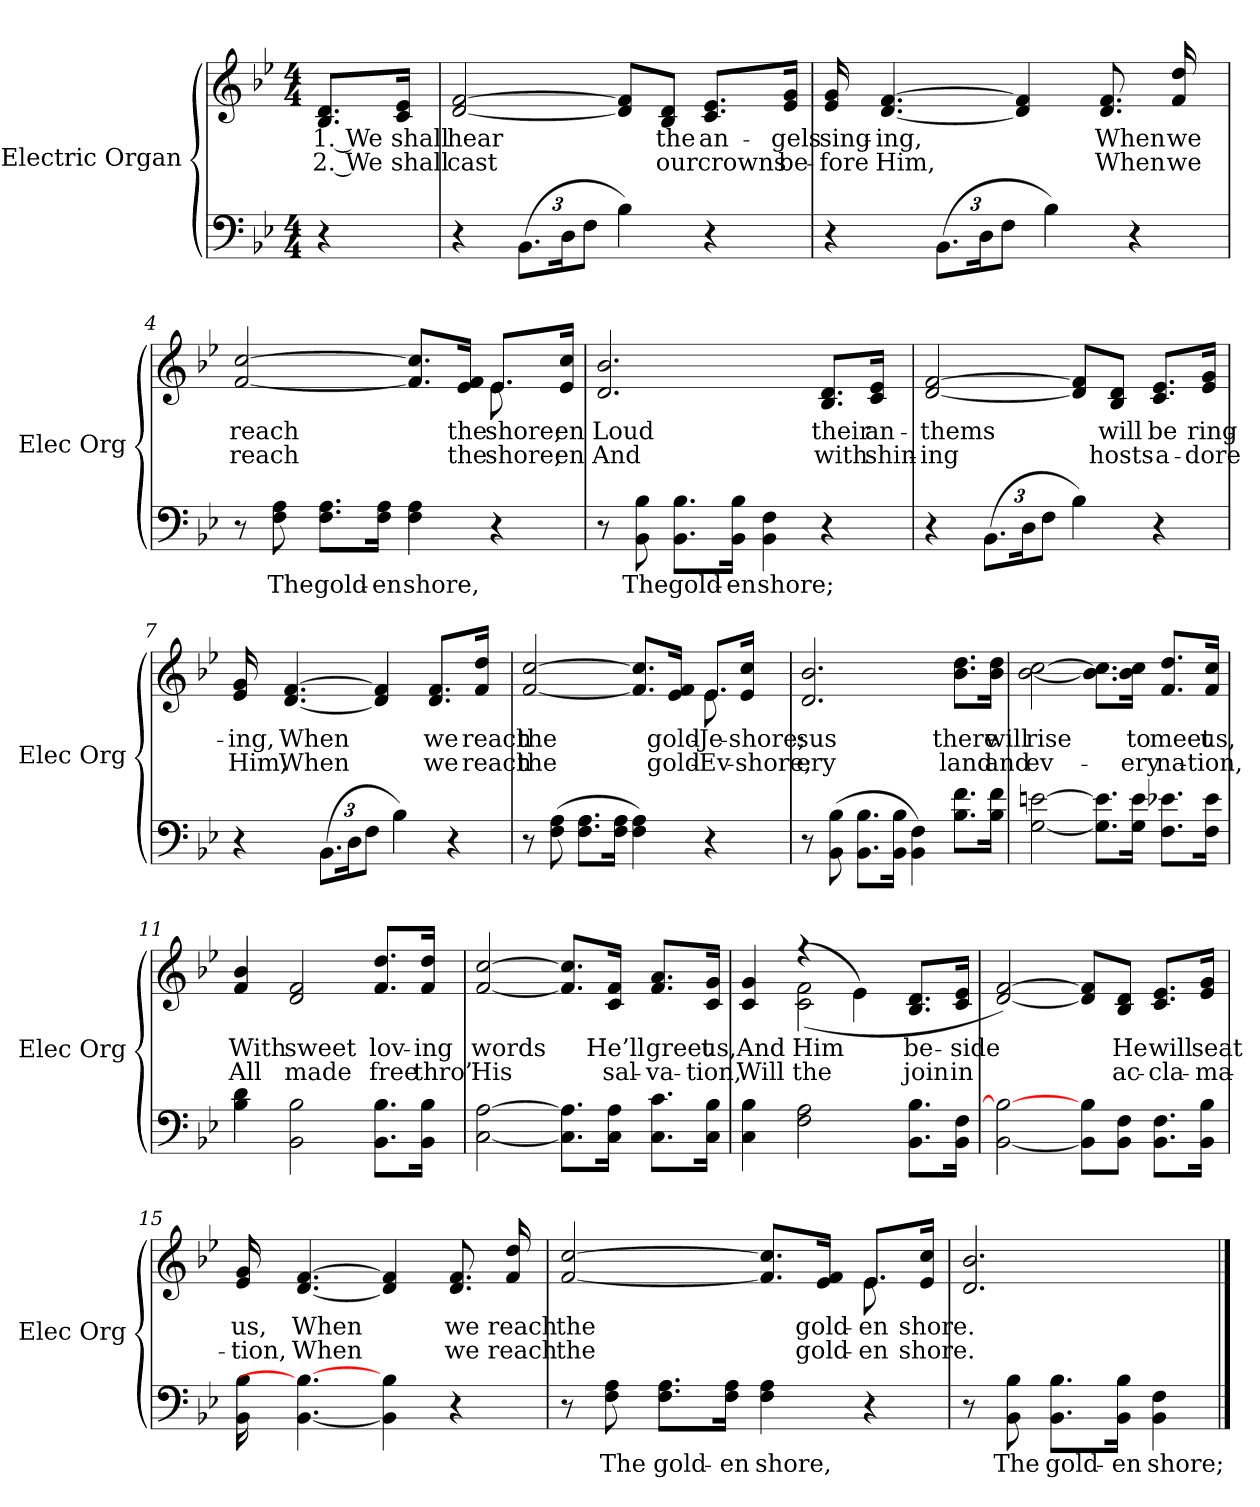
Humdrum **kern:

**kern	**text	**kern	**text	**text
*part2	*part2	*part1	*part1	*part1
*staff2	*staff2	*staff1	*staff1	*staff1
*I"Electric Organ	*	*I"Electric Organ	*	*
*I'Elec Org	*	*I'Elec Org	*	*
*clefF4	*	*clefG2	*	*
*k[b-e-]	*	*k[b-e-]	*	*
*B-:	*	*B-:	*	*
*M4/4	*	*M4/4	*	*
=1	=1	=1	=1	=1
4r	.	8.B-/ 8.d/L	1. We	2. We
.	.	16c/ 16e-/Jk	shall	shall
=2	=2	=2	=2	=2
4r	.	[2d [2f	hear	cast
(12.BB-\L	.	.	.	.
24D\K	.	.	.	.
12F\J	.	.	.	.
4B-)	.	8d]/ 8f]/L	.	.
.	.	8B-/ 8d/J	the	our
4r	.	8.c/ 8.e-/L	an-	crowns
.	.	16e-/ 16g/Jk	-gels	be-
=3	=3	=3	=3	=3
4r	.	16e- 16g	sing-	-fore
.	.	[4.d [4.f	-ing,	Him,
(12.BB-\L	.	.	.	.
24D\K	.	.	.	.
12F\J	.	.	.	.
.	.	4d] 4f]	.	.
4B-)	.	.	.	.
.	.	8.d 8.f	When	When
4r	.	.	.	.
.	.	16f 16dd	we	we
.	.	16ryy	.	.
=4	=4	=4	=4	=4
*	*	*^	*	*
8r	.	[2f [2cc	2.ryy	reach	reach
8F 8A	The	.	.	.	.
8.F\ 8.A\L	gold-	.	.	.	.
16F\ 16A\Jk	-en	.	.	.	.
4F 4A	shore,	8.f]/ 8.cc]/L	.	.	.
.	.	16e-/ 16f/Jk	.	the	the
4r	.	8.e-/L	8.e-	shore;	shore;
.	.	16e-/ 16cc/Jk	16ryy	-en	-en
*	*	*v	*v	*	*
=5	=5	=5	=5	=5
8r	.	2.d 2.b-	Loud	And
8BB- 8B-	The	.	.	.
8.BB-\ 8.B-\L	gold-	.	.	.
16BB-\ 16B-\Jk	-en	.	.	.
4BB- 4F	shore;	.	.	.
4r	.	8.B-/ 8.d/L	their	with
.	.	16c/ 16e-/Jk	an-	shin-
=6	=6	=6	=6	=6
4r	.	[2d [2f	-thems	-ing
(12.BB-\L	.	.	.	.
24D\K	.	.	.	.
12F\J	.	.	.	.
4B-)	.	8d]/ 8f]/L	.	.
.	.	8B-/ 8d/J	will	hosts
4r	.	8.c/ 8.e-/L	be	a-
.	.	16e-/ 16g/Jk	ring-	-dore
=7	=7	=7	=7	=7
4r	.	16e- 16g	-ing,	Him,
.	.	[4.d [4.f	When	When
(12.BB-\L	.	.	.	.
24D\K	.	.	.	.
12F\J	.	.	.	.
.	.	4d] 4f]	.	.
4B-)	.	.	.	.
.	.	8.d/ 8.f/L	we	we
4r	.	.	.	.
.	.	16f/ 16dd/Jk	reach	reach
.	.	16ryy	.	.
=8	=8	=8	=8	=8
*	*	*^	*	*
8r	.	[2f [2cc	2.ryy	the	the
(8F\ 8A\	.	.	.	.	.
8.F\ 8.A\L	.	.	.	.	.
16F\ 16A\Jk	.	.	.	.	.
4F 4A)	.	8.f]/ 8.cc]/L	.	.	.
.	.	16e-/ 16f/Jk	.	gold-	gold-
4r	.	8.e-/L	8.e-	Je-	Ev-
.	.	16e-/ 16cc/Jk	16ryy	shore;	shore;
*	*	*v	*v	*	*
=9	=9	=9	=9	=9
8r	.	2.d 2.b-	-sus	-ery
(8BB-\ 8B-\	.	.	.	.
8.BB-\ 8.B-\L	.	.	.	.
16BB-\ 16B-\Jk	.	.	.	.
4BB- 4F)	.	.	.	.
8.B-\ 8.f\L	.	8.b-\ 8.dd\L	there	land
16B-\ 16f\Jk	.	16b-\ 16dd\Jk	will	and
=10	=10	=10	=10	=10
[2G [2en	.	[2b- [2cc	rise	ev-
8.G]\ 8.e]\L	.	8.b-]\ 8.cc]\L	.	.
16G\ 16e\Jk	.	16b-\ 16cc\Jk	to	-ery
8.F\ 8.e-X\L	.	8.f/ 8.dd/L	meet	na-
16F\ 16e-\Jk	.	16f/ 16cc/Jk	us,	-tion,
=11	=11	=11	=11	=11
4B- 4d	.	4f 4b-	With	All
2BB- 2B-	.	2d 2f	sweet	made
8.BB-\ 8.B-\L	.	8.f/ 8.dd/L	lov-	free
16BB-\ 16B-\Jk	.	16f/ 16dd/Jk	-ing	thro’
=12	=12	=12	=12	=12
[2C [2A	.	[2f [2cc	words	His
8.C]\ 8.A]\L	.	8.f]/ 8.cc]/L	.	.
16C\ 16A\Jk	.	16c/ 16f/Jk	He’ll	sal-
8.C\ 8.c\L	.	8.f/ 8.a/L	greet	-va-
16C\ 16B-\Jk	.	16c/ 16g/Jk	us,	-tion,
=13	=13	=13	=13	=13
*	*	*^	*	*
4C 4B-	.	4c 4g	4ryy	And	Will
2F 2A	.	(4r	(2c 2f	Him	the
.	.	4e-\)	.	.	.
8.BB-\ 8.B-\L	.	8.B-/ 8.d/L	4ryy	be-	join
16BB-\ 16F\Jk	.	16c/ 16e-/Jk	.	-side	in
*	*	*v	*v	*	*
=14	=14	=14	=14	=14
[2BB- 2B-_	.	[2d [2f)	.	.
8BB-]\ 8B-\L	.	8d]/ 8f]/L	.	.
8BB-\ 8F\J	.	8B-/ 8d/J	He	ac-
8.BB-\ 8.F\L	.	8.c/ 8.e-/L	will	-cla-
16BB-\ 16B-\Jk	.	16e-/ 16g/Jk	seat	-ma-
=15	=15	=15	=15	=15
16BB- 16B-	.	16e- 16g	us,	-tion,
[4.BB- 4.B-_	.	[4.d [4.f	When	When
4BB-] 4B-	.	4d] 4f]	.	.
4r	.	8.d 8.f	we	we
.	.	16f 16dd	reach	reach
=16	=16	=16	=16	=16
*	*	*^	*	*
8r	.	[2f [2cc	2.ryy	the	the
8F 8A	The	.	.	.	.
8.F\ 8.A\L	gold-	.	.	.	.
16F\ 16A\Jk	-en	.	.	.	.
4F 4A	shore,	8.f]/ 8.cc]/L	.	.	.
.	.	16e-/ 16f/Jk	.	gold-	gold-
4r	.	8.e-/L	8.e-	-en	-en
.	.	16e-/ 16cc/Jk	16ryy	shore.	shore.
*	*	*v	*v	*	*
=17	=17	=17	=17	=17
8r	.	2.d 2.b-	.	.
8BB- 8B-	The	.	.	.
8.BB-\ 8.B-\L	gold-	.	.	.
16BB-\ 16B-\Jk	-en	.	.	.
4BB- 4F	shore;	.	.	.
==	==	==	==	==
*-	*-	*-	*-	*-
